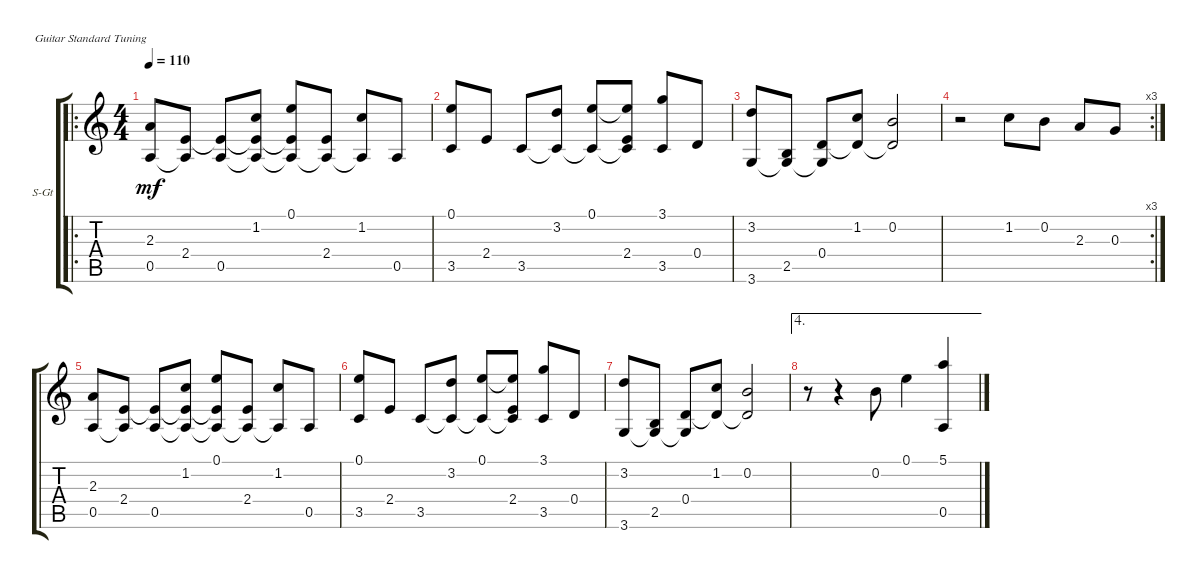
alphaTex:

\defaultSystemsLayout 4
\bracketExtendMode groupsimilarinstruments
\firstSystemTrackNameOrientation horizontal
\otherSystemsTrackNameOrientation horizontal
\track ("Steel Guitar" "S-Gt") {instrument acousticguitarnylon}
\staff {score tabs}
\tuning (E4 B3 G3 D3 A2 E2)
\ro
\ts (4 4)
\tempo 110
\clef g2
\ks c
(0.5 2.3).8{dy mf instrument acousticguitarnylon} (2.4 0.5{t}).8 (0.5 2.4{t}).8 (1.2 2.4{t} 0.5{t}).8 (0.1 2.4{t} 0.5{t}).8 (2.4 0.5{t}).8 (1.2 0.5{t}).8 0.5.8 |
(3.5 0.1).8 2.4.8 3.5.8 (3.2 3.5{t}).8 (0.1 3.5{t}).8 (2.4 3.5{t} 0.1{t}).8 (3.1 3.5).8 0.4.8 |
(3.6 3.2).8 (2.5 3.6{t}).8 (0.4 3.6{t}).8 (1.2 0.4{t}).8 (0.2 0.4{t}).2 |
\rc 3
r.2 1.2.8 0.2.8 2.3.8 0.3.8 |
(0.5 2.3).8 (2.4 0.5{t}).8 (0.5 2.4{t}).8 (1.2 2.4{t} 0.5{t}).8 (0.1 2.4{t} 0.5{t}).8 (2.4 0.5{t}).8 (1.2 0.5{t}).8 0.5.8 |
(3.5 0.1).8 2.4.8 3.5.8 (3.2 3.5{t}).8 (0.1 3.5{t}).8 (2.4 3.5{t} 0.1{t}).8 (3.1 3.5).8 0.4.8 |
(3.6 3.2).8 (2.5 3.6{t}).8 (0.4 3.6{t}).8 (1.2 0.4{t}).8 (0.2 0.4{t}).2 |
\ae 4
r.8 r.4 0.2.8 0.1.4 (5.1 0.5).4
